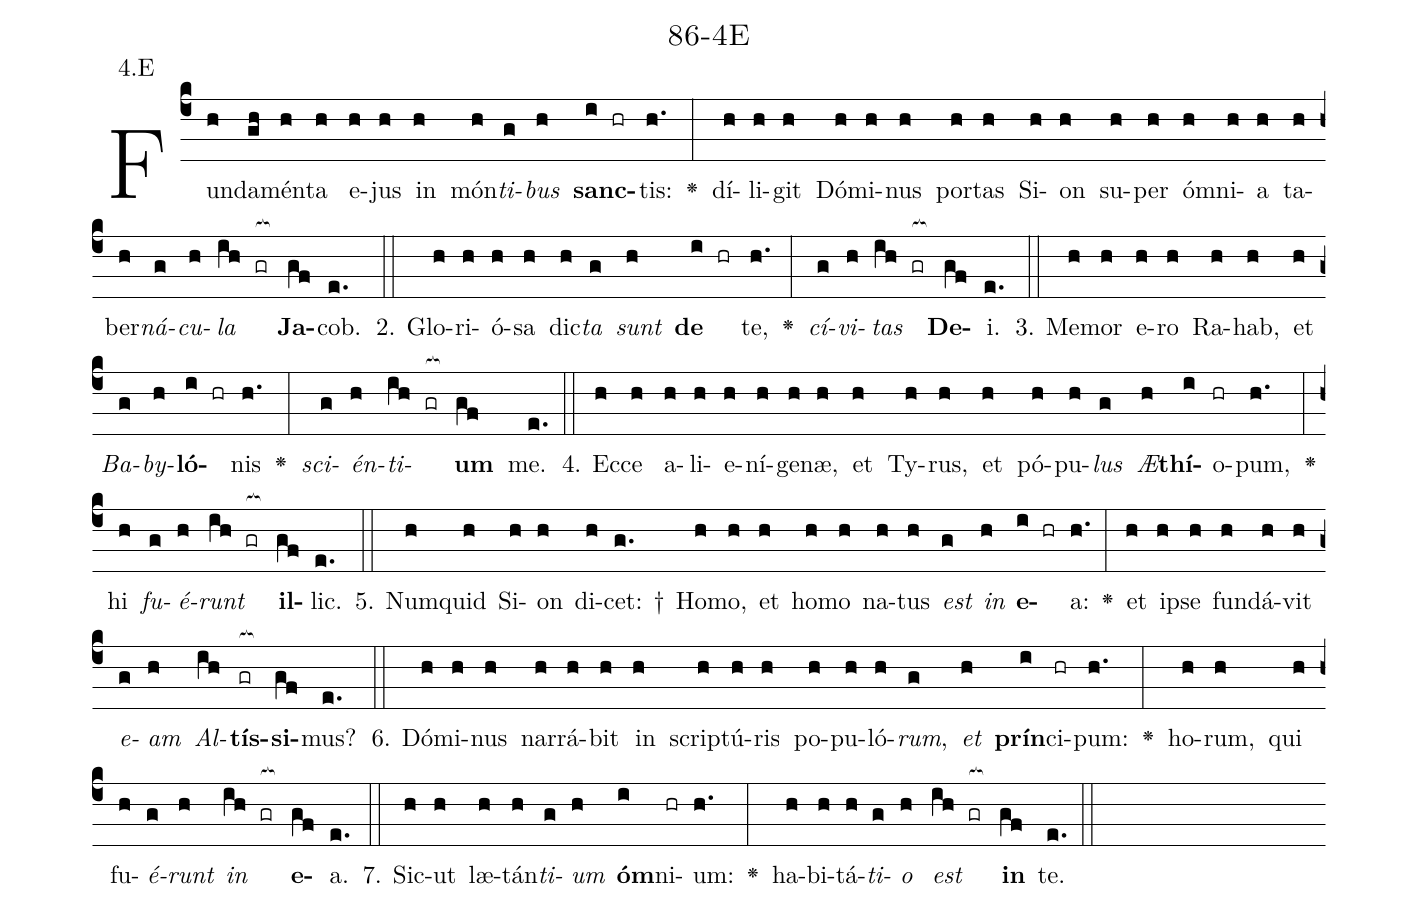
name: 86-4E;
annotation: 4.E;
%%
(c4)Fun(h)da(gh)mén(h)ta(h) e(h)jus(h) in(h) món(h)<i>ti</i>(g)<i>bus</i>(h) <b>sanc</b>(i hr)tis:(h.) <v>\greheightstar</v>(:) dí(h)li(h)git(h) Dó(h)mi(h)nus(h) por(h)tas(h) Si(h)on(h) su(h)per(h) óm(h)ni(h)a(h) ta(h)ber(h)<i>ná</i>(g)<i>cu</i>(h)<i>la</i>(ih gr[ocb:1{]) <b>Ja</b>(gf[ocb:0}])cob.(e.) (::)
2. Glo(h)ri(h)ó(h)sa(h) dic(h)<i>ta</i>(g) <i>sunt</i>(h) <b>de</b>(i hr) te,(h.) <v>\greheightstar</v>(:) <i>cí</i>(g)<i>vi</i>(h)<i>tas</i>(ih gr[ocb:1{]) <b>De</b>(gf[ocb:0}])i.(e.) (::)
3. Me(h)mor(h) e(h)ro(h) Ra(h)hab,(h) et(h) <i>Ba</i>(g)<i>by</i>(h)<b>ló</b>(i hr)nis(h.) <v>\greheightstar</v>(:) <i>sci</i>(g)<i>én</i>(h)<i>ti</i>(ih gr[ocb:1{])<b>um</b>(gf[ocb:0}]) me.(e.) (::)
4. Ec(h)ce(h) a(h)li(h)e(h)ní(h)ge(h)næ,(h) et(h) Ty(h)rus,(h) et(h) pó(h)pu(h)<i>lus</i>(g) <i>Æ</i>(h)<b>thí</b>(i)o(hr)pum,(h.) <v>\greheightstar</v>(:) hi(h) <i>fu</i>(g)<i>é</i>(h)<i>runt</i>(ih gr[ocb:1{]) <b>il</b>(gf[ocb:0}])lic.(e.) (::)
5. Num(h)quid(h) Si(h)on(h) di(h)cet: †(g.) Ho(h)mo,(h) et(h) ho(h)mo(h) na(h)tus(h) <i>est</i>(g) <i>in</i>(h) <b>e</b>(i hr)a:(h.) <v>\greheightstar</v>(:) et(h) ip(h)se(h) fun(h)dá(h)vit(h) <i>e</i>(g)<i>am</i>(h) <i>Al</i>(ih)<b>tís</b>(gr[ocb:1{])<b>si</b>(gf[ocb:0}])mus?(e.) (::)
6. Dó(h)mi(h)nus(h) nar(h)rá(h)bit(h) in(h) scrip(h)tú(h)ris(h) po(h)pu(h)ló(h)<i>rum</i>,(g) <i>et</i>(h) <b>prín</b>(i)ci(hr)pum:(h.) <v>\greheightstar</v>(:) ho(h)rum,(h) qui(h) fu(h)<i>é</i>(g)<i>runt</i>(h) <i>in</i>(ih gr[ocb:1{]) <b>e</b>(gf[ocb:0}])a.(e.) (::)
7. Sic(h)ut(h) læ(h)tán(h)<i>ti</i>(g)<i>um</i>(h) <b>óm</b>(i)ni(hr)um:(h.) <v>\greheightstar</v>(:) ha(h)bi(h)tá(h)<i>ti</i>(g)<i>o</i>(h) <i>est</i>(ih gr[ocb:1{]) <b>in</b>(gf[ocb:0}]) te.(e.) (::)
